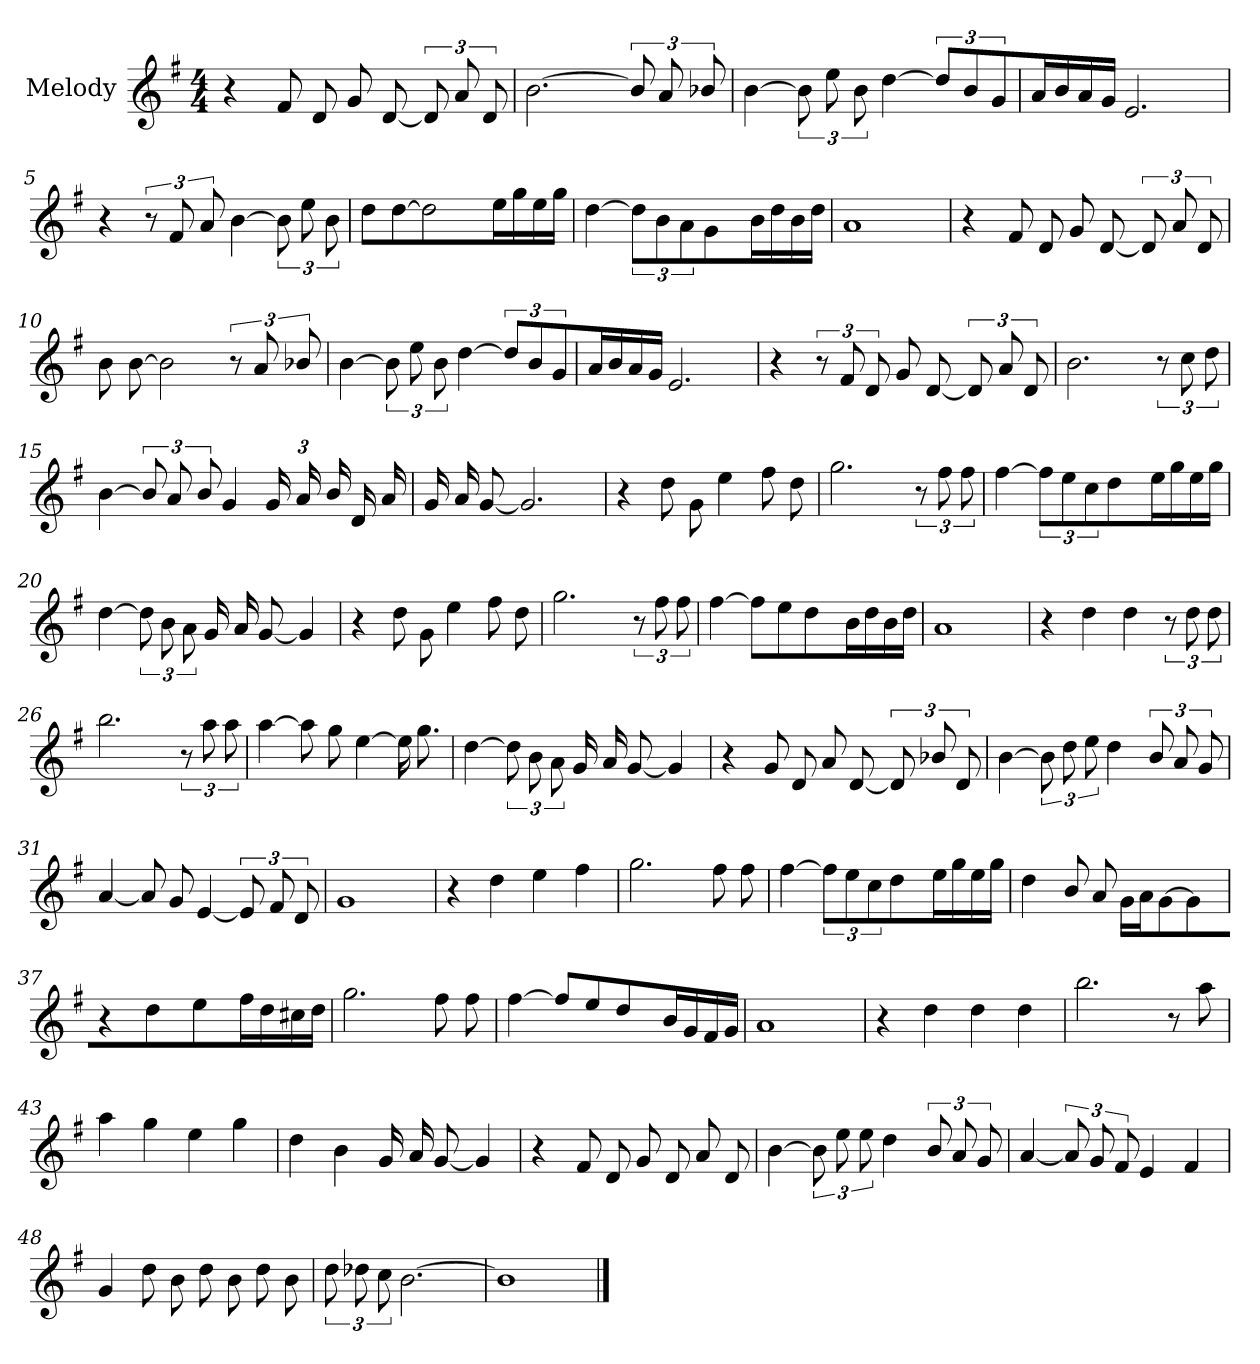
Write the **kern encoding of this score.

**kern
*part1
*staff1
*I"Melody
*I'Melody
*clefG2
*k[f#]
*M4/4
=1
4r
8f#/L
8d/
8g/L
[<8d/
12d/L]
12a/
12d/
=2
[>2.b\
12b/L]
12a/
12b-X/
=3
[>4b\
12b\L]
12ee\
12b\
[>4dd\
12dd\L]
12b\
12g\
=4
16a/LL
16b/J
16a/J
16g/J
2.e/
!!LO:LB:g=z
=5
4r
12r
12f#/
12a/
[>4b\
12b\L]
12ee\
12b\
=6
8dd\L
[>8dd\
2dd\]
16ee\LL
16gg\J
16ee\J
16gg\J
=7
[>4dd\
12dd\L]
12b\
12a\
4g/
16b\LL
16dd\J
16b\J
16dd\J
=8
1a
!!LO:LB:g=z
=9
4r
8f#/L
8d/
8g/L
[<8d/
12d/L]
12a/
12d/
=10
8b\L
[>8b\
2b\]
12r
12a/
12b-X/
=11
[>4b\
12b\L]
12ee\
12b\
[>4dd\
12dd\L]
12b\
12g\
!!LO:LB:g=z
=12
16a/LL
16b/J
16a/J
16g/J
2.e/
=13
4r
12r
12f#/
12d/
8g/L
[<8d/
12d/L]
12a/
12d/
=14
2.b\
12r
12cc\
12dd\
!!LO:LB:g=z
=15
[>4b\
12b/L]
12a/
12b/
4g/
24g/LL
24a/J
24b/J
16d/L
16a/J
=16
16g/LL
16a/J
[<8g/
2.g/]
=17
4r
8dd\L
8g\
4ee\
8ff#\L
8dd\
!!LO:LB:g=z
=18
2.gg\
12r
12ff#\
12ff#\
=19
[>4ff#\
12ff#\L]
12ee\
12cc\
4dd\
16ee\LL
16gg\J
16ee\J
16gg\J
=20
[>4dd\
12dd\L]
12b\
12a\
16g/LL
16a/J
[<8g/
4g/]
!!LO:LB:g=z
=21
4r
8dd\L
8g\
4ee\
8ff#\L
8dd\
=22
2.gg\
12r
12ff#\
12ff#\
=23
[>4ff#\
8ff#\L]
8ee\
4dd\
16b\LL
16dd\J
16b\J
16dd\J
=24
1a
!!LO:LB:g=z
=25
4r
4dd\
4dd\
12r
12dd\
12dd\
=26
2.bb\
12r
12aa\
12aa\
=27
[>4aa\
8aa\L]
8gg\
[>4ee\
16ee\LL]
8.gg\
=28
[>4dd\
12dd\L]
12b\
12a\
16g/LL
16a/J
[<8g/
4g/]
!!LO:PB:g=z
=29
4r
8g/L
8d/
8a/L
[<8d/
12d/L]
12b-X/
12d/
=30
[>4b\
12b\L]
12dd\
12ee\
4dd\
12b/L
12a/
12g/
=31
[<4a/
8a/L]
8g/
[<4e/
12e/L]
12f#/
12d/
!!LO:LB:g=z
=32
1g
=33
4r
4dd\
4ee\
4ff#\
=34
2.gg\
8ff#\L
8ff#\
=35
[>4ff#\
12ff#\L]
12ee\
12cc\
4dd\
16ee\LL
16gg\J
16ee\J
16gg\J
!!LO:LB:g=z
=36
4dd\
8b/L
8a/
16g/LL
16a/J
[<8g/
4g/]
=37
4r
4dd\
4ee\
16ff#\LL
16dd\J
16cc#X\J
16dd\J
=38
2.gg\
8ff#\L
8ff#\
=39
[>4ff#\
8ff#\L]
8ee\
4dd\
16b/LL
16g/J
16f#/J
16g/J
!!LO:LB:g=z
=40
1a
=41
4r
4dd\
4dd\
4dd\
=42
2.bb\
8r
8aa\
=43
4aa\
4gg\
4ee\
4gg\
=44
4dd\
4b\
16g/LL
16a/J
[<8g/
4g/]
!!LO:LB:g=z
=45
4r
8f#/L
8d/
8g/L
8d/
8a/L
8d/
=46
[>4b\
12b\L]
12ee\
12ee\
4dd\
12b/L
12a/
12g/
=47
[<4a/
12a/L]
12g/
12f#/
4e/
4f#/
!!LO:LB:g=z
=48
4g/
8dd\L
8b\
8dd\L
8b\
8dd\L
8b\
=49
12dd\L
12dd-X\
12cc\
[>2.b\
=50
1b]
==
*-
